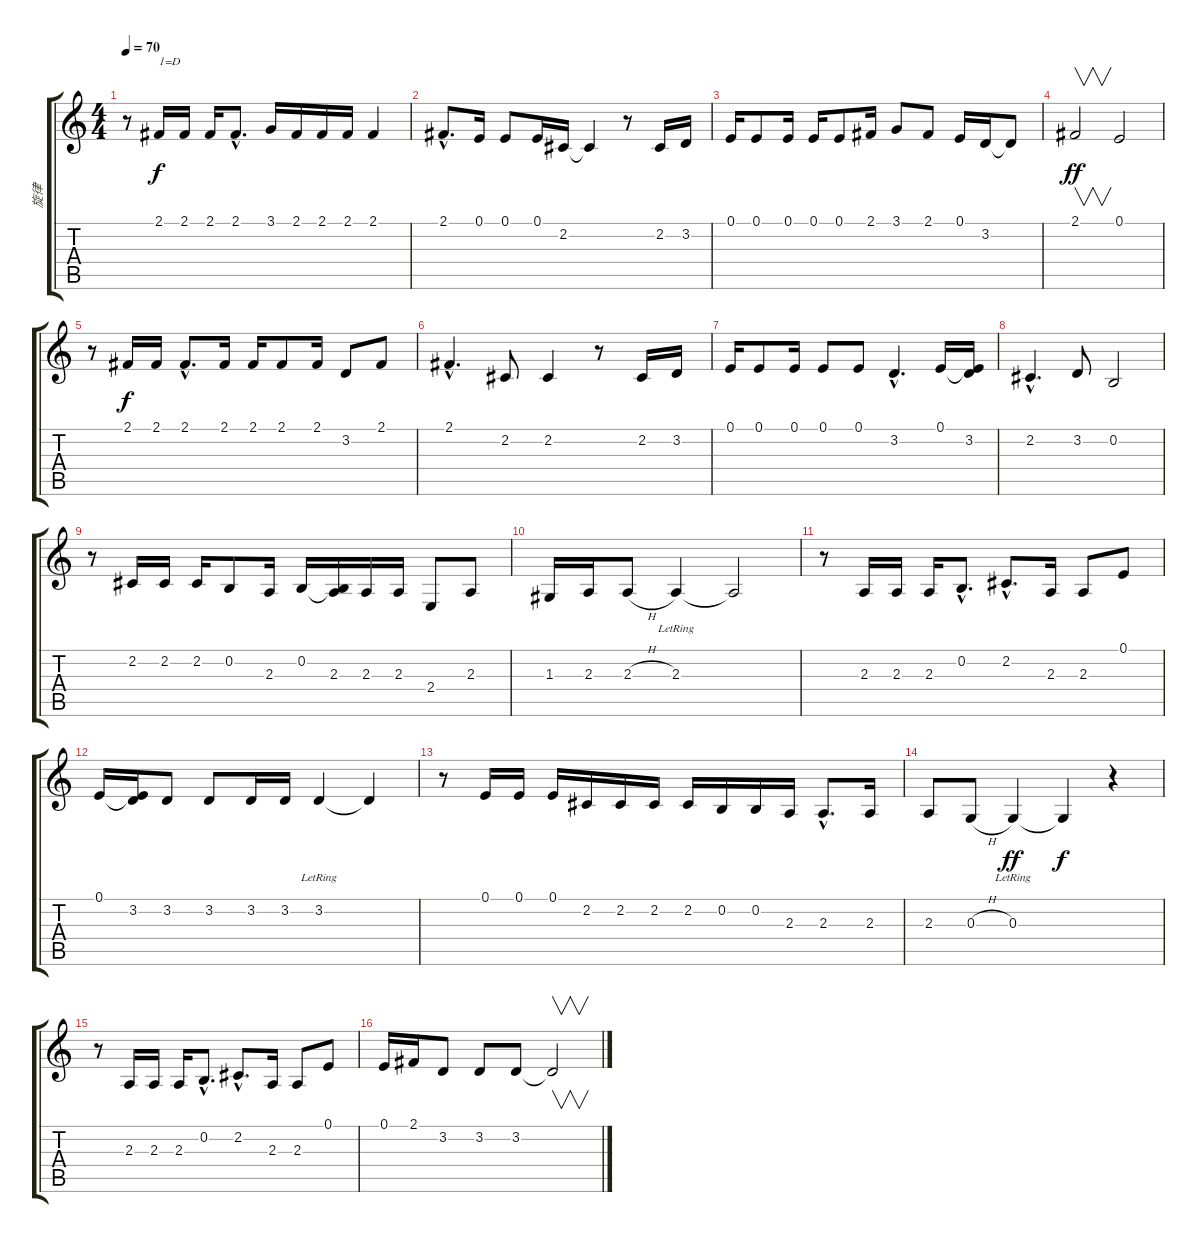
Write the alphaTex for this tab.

\track ("旋律" "旋律") {instrument lead2sawtooth}
\staff {score tabs}
\tuning (E4 B3 G3 D3 A2 E2) {hide}
\ts (4 4)
\tempo 70
\clef g2
\ks c
r.8{dy f} 2.1.16{txt "1=D"} 2.1.16 2.1.16 2.1{hac}.8{d} 3.1.16 2.1.16 2.1.16 2.1.16 2.1.4 |
2.1{hac}.8{d} 0.1.16 0.1.8 0.1.16 2.2.16 2.2{t}.4 r.8 2.2.16 3.2.16 |
0.1.16 0.1.8 0.1.16 0.1.16 0.1.8 2.1.16 3.1.8 2.1.8 0.1.16 3.2.16 3.2{t}.8 |
2.1.2{v dy ff} 0.1.2 |
r.8 2.1.16{dy f} 2.1.16 2.1{hac}.8{d} 2.1.16 2.1.16 2.1.8 2.1.16 3.2.8 2.1.8 |
2.1{hac}.4{d} 2.2.8 2.2.4 r.8 2.2.16 3.2.16 |
0.1.16 0.1.8 0.1.16 0.1.8 0.1.8 3.2{hac}.4{d} 0.1.16 (0.1{t} 3.2).16 |
2.2{hac}.4{d} 3.2.8 0.2.2 |
r.8 2.2.16 2.2.16 2.2.16 0.2.8 2.3.16 0.2.16 (0.2{t} 2.3).16 2.3.16 2.3.16 2.4.8 2.3.8 |
1.3.16 2.3.16 2.3{h}.8 2.3{lr}.4 2.3{t}.2 |
r.8 2.3.16 2.3.16 2.3.16 0.2{hac}.8{d} 2.2{hac}.8{d} 2.3.16 2.3.8 0.1.8 |
0.1.16 (0.1{t} 3.2).16 3.2.8 3.2.8 3.2.16 3.2.16 3.2{lr}.4 3.2{t}.4 |
r.8 0.1.16 0.1.16 0.1.16 2.2.16 2.2.16 2.2.16 2.2.16 0.2.16 0.2.16 2.3.16 2.3{hac}.8{d} 2.3.16 |
2.3.8 0.3{h}.8 0.3{lr}.4{dy ff} 0.3{t}.4{dy f} r.4 |
r.8 2.3.16 2.3.16 2.3.16 0.2{hac}.8{d} 2.2{hac}.8{d} 2.3.16 2.3.8 0.1.8 |
0.1.16 2.1.16 3.2.8 3.2.8 3.2.8 3.2{t}.2{v}
